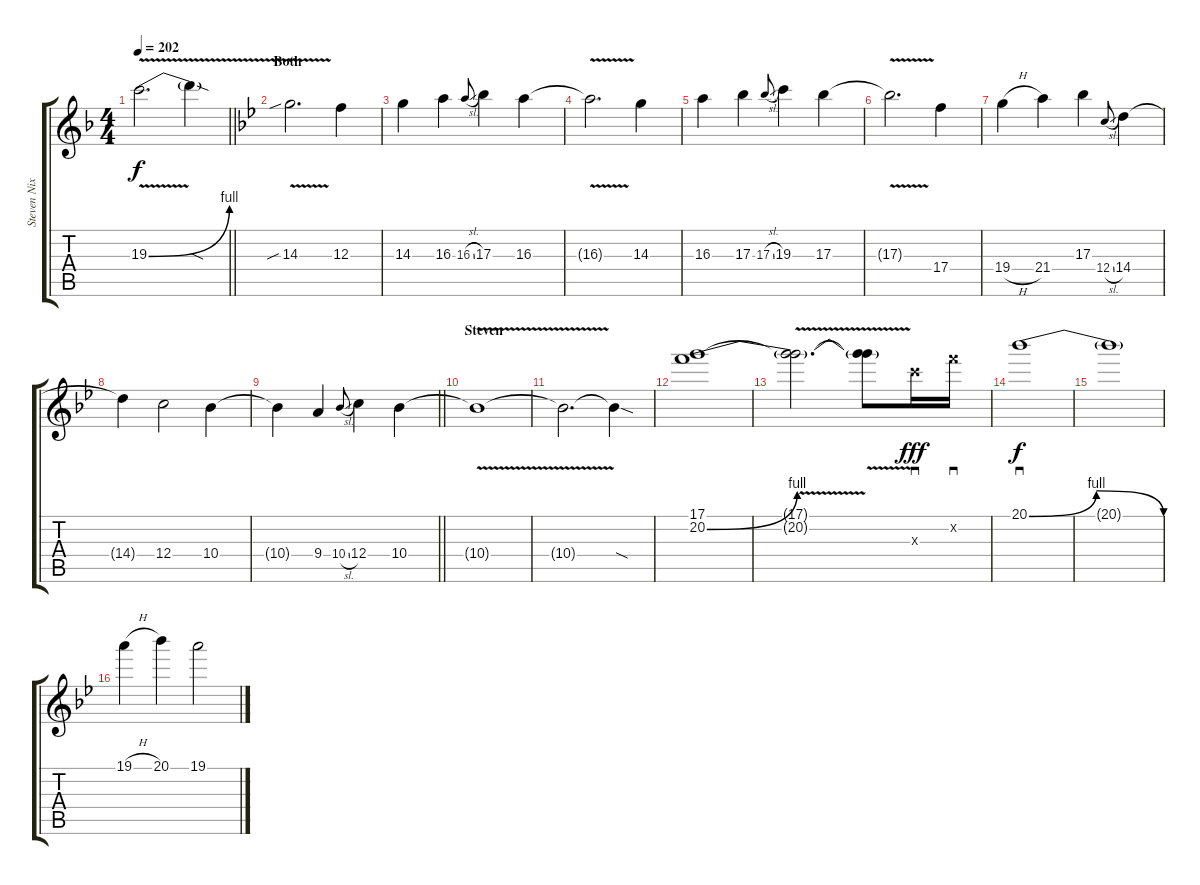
\track ("Steven Nixon" "Steven Nix") {instrument distortionguitar}
\staff {score tabs}
\tuning (D4 A3 F3 C3 G2 C2) {hide}
\ts (4 4)
\tempo 202
\clef g2
\barLineRight lightlight
\ks f
19.3{be (bend 0 0 60 4) v}.2{d dy f} 19.3{sod t}.4 |
\section ("" "Both")
\ks bb
14.3{v sib}.2{d} 12.3.4 |
14.3.4 16.3.4 16.3{sl}.8{gr onbeat} 17.3.4 16.3.4 |
16.3{v t}.2{d} 14.3.4 |
16.3.4 17.3.4 17.3{sl}.8{gr onbeat} 19.3.4 17.3.4 |
17.3{v t}.2{d} 17.4.4 |
19.4{h}.4 21.4.4 17.3.4 12.4{sl}.8{gr onbeat} 14.4.4 |
14.4{t}.4 12.4.2 10.4.4 |
\barLineRight lightlight
10.4{t}.4 9.4.4 10.4{sl}.8{gr onbeat} 12.4.4 10.4.4 |
\section ("" "Steven")
10.4{v t}.1 |
10.4{t}.2{d} 10.4{sod t}.4 |
(17.1 20.2{be (bend 0 0 60 4)}).1 |
(17.1{t} 20.2{v t}).2{d} (17.1{t} 20.2{t}).8 19.3{x}.16{sd dy fff} 20.2{x}.16{sd} |
20.1{be (bendrelease 0 0 10 4 50 4 60 0)}.1{sd dy f} |
20.1{t}.1 |
19.1{h}.4 20.1.4 19.1.2
